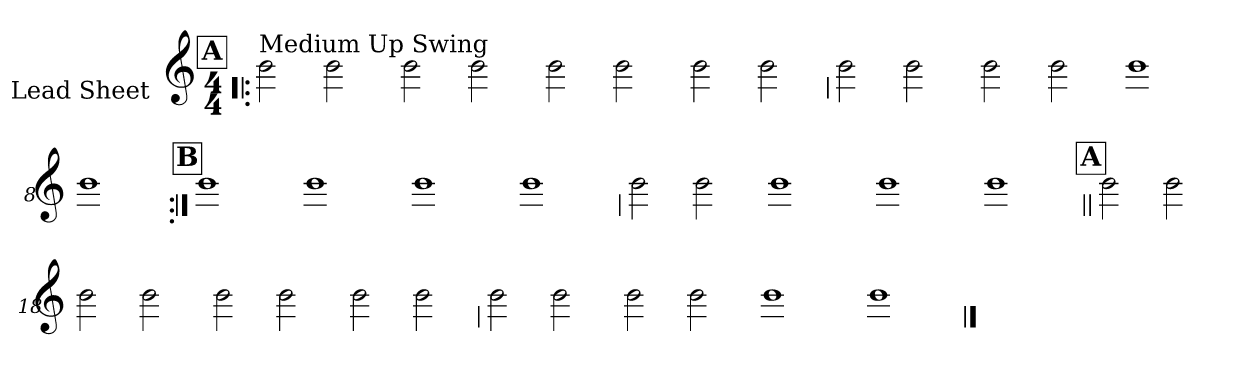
**kern
*part1
*staff1
*I"Lead Sheet
*stria0
*clefG2
*k[]
*C:
*M4/4
!!LO:REH:place=s1:a:t=A
=1!|:
!LO:TX:a:t=Medium Up Swing
2b
2b
=2-
2b
2b
=3-
2b
2b
=4-
2b
2b
!!LO:LB:g=z
=5
2b
2b
=6-
2b
2b
=7-
1b
=8-
1b
!!LO:LB:g=z
!!LO:REH:place=s1:a:t=B
=9:|!
1b
=10-
1b
=11-
1b
=12-
1b
!!LO:LB:g=z
=13
2b
2b
=14-
1b
=15-
1b
=16-
1b
!!LO:LB:g=z
!!LO:REH:place=s1:a:t=A
=17||
2b
2b
=18-
2b
2b
=19-
2b
2b
=20-
2b
2b
!!LO:LB:g=z
=21
2b
2b
=22-
2b
2b
=23-
1b
=24-
1b
==
*-
